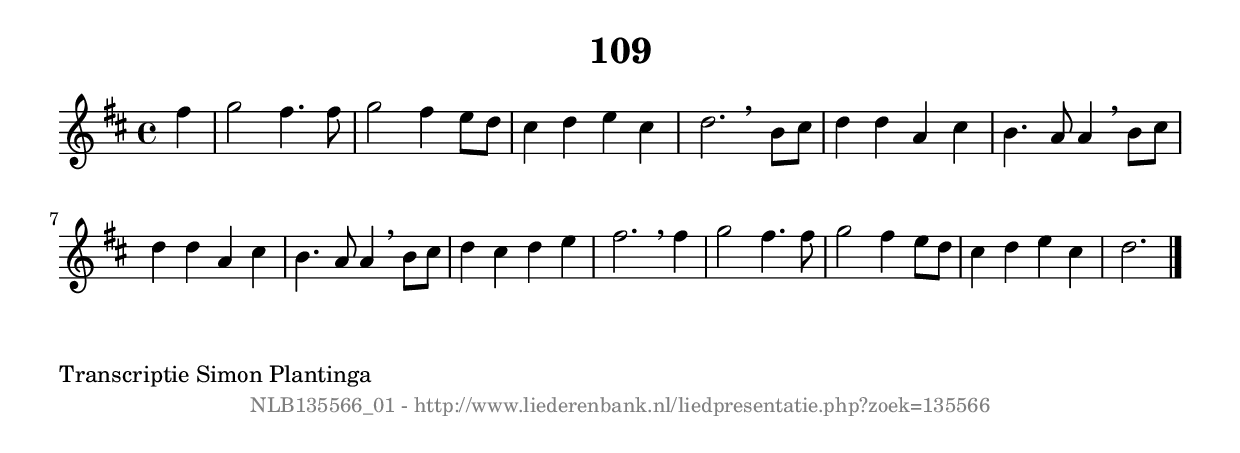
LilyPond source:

%
% produced by wce2krn 1.64 (7 June 2014)
%
\version"2.16"
#(append! paper-alist '(("long" . (cons (* 210 mm) (* 2000 mm)))))
#(set-default-paper-size "long")
sb = {\breathe}
mBreak = {\breathe }
bBreak = {\breathe }
x = {\once\override NoteHead #'style = #'cross }
gl=\glissando
itime={\override Staff.TimeSignature #'stencil = ##f }
ficta = {\once\set suggestAccidentals = ##t}
fine = {\once\override Score.RehearsalMark #'self-alignment-X = #1 \mark \markup {\italic{Fine}}}
dc = {\once\override Score.RehearsalMark #'self-alignment-X = #1 \mark \markup {\italic{D.C.}}}
dcf = {\once\override Score.RehearsalMark #'self-alignment-X = #1 \mark \markup {\italic{D.C. al Fine}}}
dcc = {\once\override Score.RehearsalMark #'self-alignment-X = #1 \mark \markup {\italic{D.C. al Coda}}}
ds = {\once\override Score.RehearsalMark #'self-alignment-X = #1 \mark \markup {\italic{D.S.}}}
dsf = {\once\override Score.RehearsalMark #'self-alignment-X = #1 \mark \markup {\italic{D.S. al Fine}}}
dsc = {\once\override Score.RehearsalMark #'self-alignment-X = #1 \mark \markup {\italic{D.S. al Coda}}}
pv = {\set Score.repeatCommands = #'((volta "1"))}
sv = {\set Score.repeatCommands = #'((volta "2"))}
tv = {\set Score.repeatCommands = #'((volta "3"))}
qv = {\set Score.repeatCommands = #'((volta "4"))}
xv = {\set Score.repeatCommands = #'((volta #f))}
\header{ tagline = ""
title = "109"
}
\score {{
\key d \major
\relative g'
{
\set melismaBusyProperties = #'()
\partial 32*8
\time 4/4
\tempo 4=120
\override Score.MetronomeMark #'transparent = ##t
\override Score.RehearsalMark #'break-visibility = #(vector #t #t #f)
fis'4 | g2 fis4. fis8 | g2 fis4 e8 d8 | cis4 d4 e4 cis4 | d2. \bar ":|:" \bBreak
b8 cis8 | d4 d4 a4 cis4 | b4. a8 a4 \sb b8 cis8 | d4 d4 a4 cis4 | b4. a8 a4 \sb b8 cis8 | d4 cis4 d4 e4 | fis2. \mBreak
fis4 | g2 fis4. fis8 | g2 fis4 e8 d8 | cis4 d4 e4 cis4 | d2. \bar "|."
 }}
 \midi { }
 \layout {
            indent = 0.0\cm
}
}
\markup { \wordwrap-string #" 
Transcriptie Simon Plantinga
"}
\markup { \vspace #0 } \markup { \with-color #grey \fill-line { \center-column { \smaller "NLB135566_01 - http://www.liederenbank.nl/liedpresentatie.php?zoek=135566" } } }
